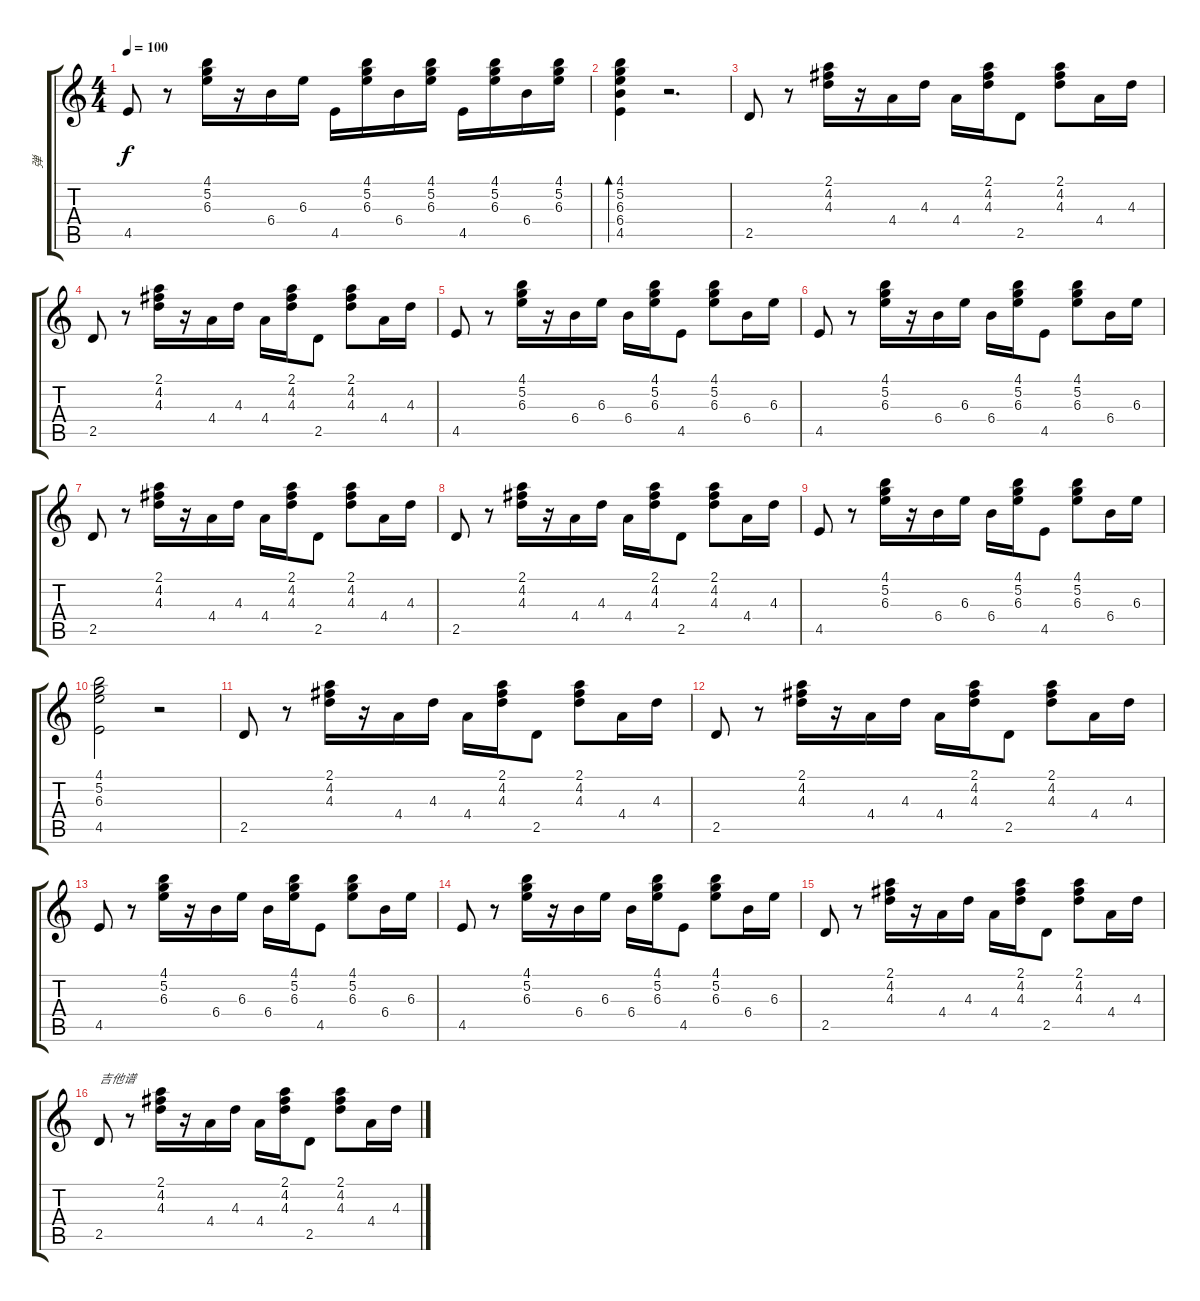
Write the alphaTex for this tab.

\track ("弹" "弹") {instrument acousticguitarsteel}
\staff {score tabs}
\tuning (G4 D4 Bb3 F3 C3 G2) {hide}
\ts (4 4)
\tempo 100
\clef g2
\ks c
4.5.8{dy f} r.8 (4.1 5.2 6.3).16 r.16 6.4.16 6.3.16 4.5.16 (4.1 5.2 6.3).16 6.4.16 (4.1 5.2 6.3).16 4.5.16 (4.1 5.2 6.3).16 6.4.16 (4.1 5.2 6.3).16 |
(4.1 5.2 6.3 6.4 4.5).4{bd 120} r.2{d} |
2.5.8 r.8 (2.1 4.2 4.3).16 r.16 4.4.16 4.3.16 4.4.16 (2.1 4.2 4.3).16 2.5.8 (2.1 4.2 4.3).8 4.4.16 4.3.16 |
2.5.8 r.8 (2.1 4.2 4.3).16 r.16 4.4.16 4.3.16 4.4.16 (2.1 4.2 4.3).16 2.5.8 (2.1 4.2 4.3).8 4.4.16 4.3.16 |
4.5.8 r.8 (4.1 5.2 6.3).16 r.16 6.4.16 6.3.16 6.4.16 (4.1 5.2 6.3).16 4.5.8 (4.1 5.2 6.3).8 6.4.16 6.3.16 |
4.5.8 r.8 (4.1 5.2 6.3).16 r.16 6.4.16 6.3.16 6.4.16 (4.1 5.2 6.3).16 4.5.8 (4.1 5.2 6.3).8 6.4.16 6.3.16 |
2.5.8 r.8 (2.1 4.2 4.3).16 r.16 4.4.16 4.3.16 4.4.16 (2.1 4.2 4.3).16 2.5.8 (2.1 4.2 4.3).8 4.4.16 4.3.16 |
2.5.8 r.8 (2.1 4.2 4.3).16 r.16 4.4.16 4.3.16 4.4.16 (2.1 4.2 4.3).16 2.5.8 (2.1 4.2 4.3).8 4.4.16 4.3.16 |
4.5.8 r.8 (4.1 5.2 6.3).16 r.16 6.4.16 6.3.16 6.4.16 (4.1 5.2 6.3).16 4.5.8 (4.1 5.2 6.3).8 6.4.16 6.3.16 |
(4.1 5.2 6.3 4.5).2 r.2 |
2.5.8 r.8 (2.1 4.2 4.3).16 r.16 4.4.16 4.3.16 4.4.16 (2.1 4.2 4.3).16 2.5.8 (2.1 4.2 4.3).8 4.4.16 4.3.16 |
2.5.8 r.8 (2.1 4.2 4.3).16 r.16 4.4.16 4.3.16 4.4.16 (2.1 4.2 4.3).16 2.5.8 (2.1 4.2 4.3).8 4.4.16 4.3.16 |
4.5.8 r.8 (4.1 5.2 6.3).16 r.16 6.4.16 6.3.16 6.4.16 (4.1 5.2 6.3).16 4.5.8 (4.1 5.2 6.3).8 6.4.16 6.3.16 |
4.5.8 r.8 (4.1 5.2 6.3).16 r.16 6.4.16 6.3.16 6.4.16 (4.1 5.2 6.3).16 4.5.8 (4.1 5.2 6.3).8 6.4.16 6.3.16 |
2.5.8 r.8 (2.1 4.2 4.3).16 r.16 4.4.16 4.3.16 4.4.16 (2.1 4.2 4.3).16 2.5.8 (2.1 4.2 4.3).8 4.4.16 4.3.16 |
2.5.8{txt "吉他谱"} r.8 (2.1 4.2 4.3).16 r.16 4.4.16 4.3.16 4.4.16 (2.1 4.2 4.3).16 2.5.8 (2.1 4.2 4.3).8 4.4.16 4.3.16
